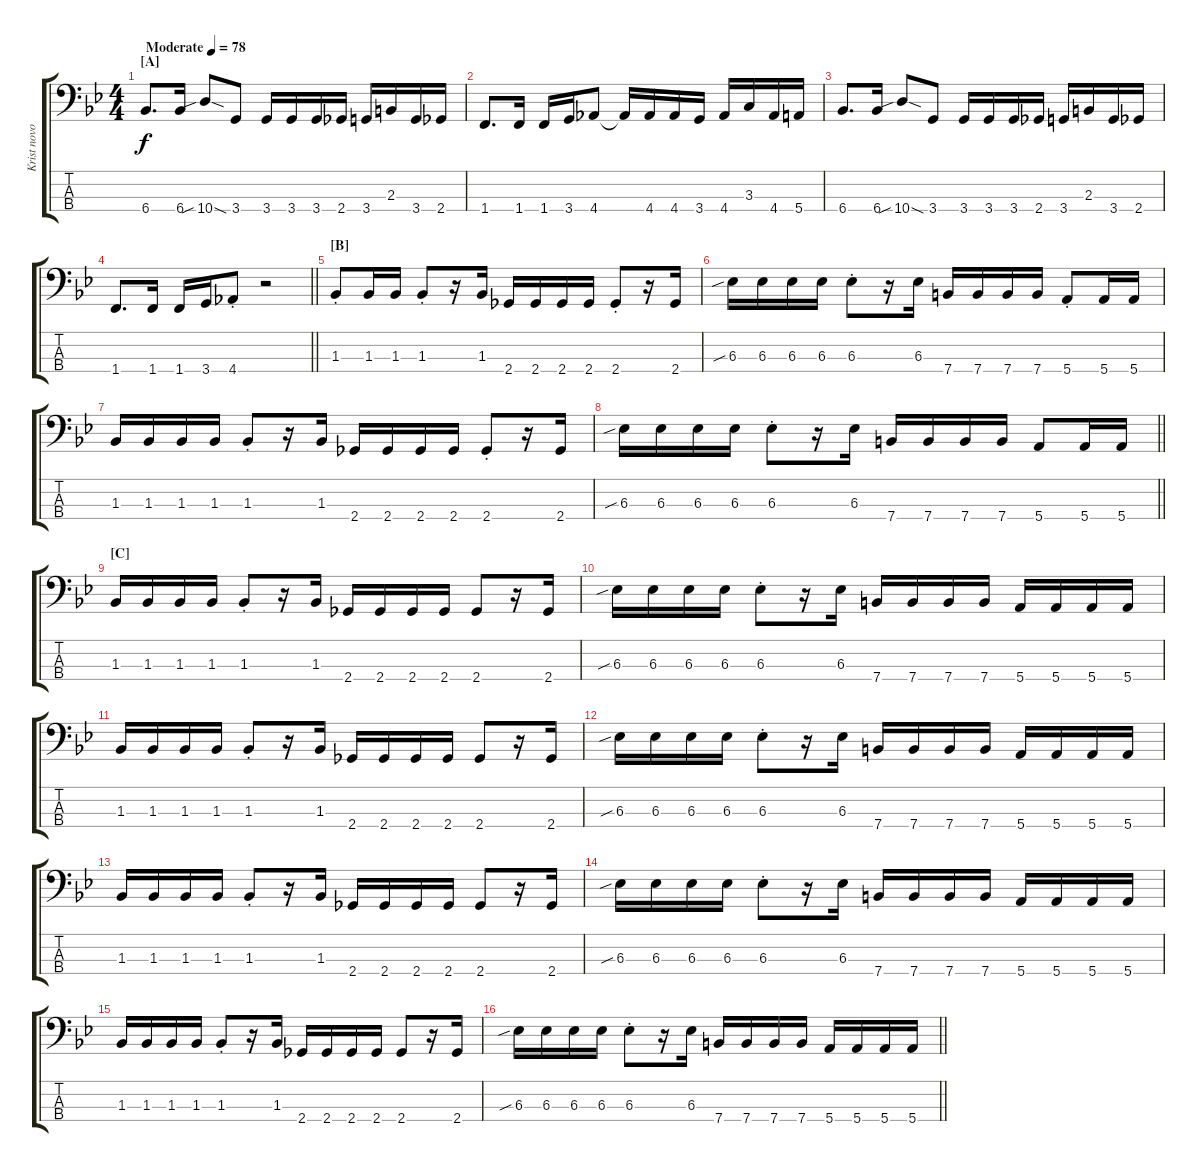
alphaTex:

\track ("Krist novoselic" "Krist novo") {instrument electricbasspick}
\staff {score tabs}
\tuning (G2 D2 A1 E1) {hide}
\ts (4 4)
\section ("" "[A]")
\tempo (78 "Moderate")
\clef f4
\ks bb
6.4.8{d dy f instrument electricbasspick} 6.4.16 10.4{sib sod}.8 3.4.8 3.4.16 3.4.16 3.4.16 2.4.16 3.4.16 2.3.16 3.4.16 2.4.16 |
1.4.8{d} 1.4.16 1.4.16 3.4.16 4.4.8 4.4{t}.16 4.4.16 4.4.16 3.4.16 4.4.16 3.3.16 4.4.16 5.4.16 |
6.4.8{d} 6.4.16 10.4{sib sod}.8 3.4.8 3.4.16 3.4.16 3.4.16 2.4.16 3.4.16 2.3.16 3.4.16 2.4.16 |
\barLineRight lightlight
1.4.8{d} 1.4.16 1.4.16 3.4.16 4.4{st}.8 r.2 |
\section ("" "[B]")
1.3{st}.8 1.3.16 1.3.16 1.3{st}.8 r.16 1.3.16 2.4.16 2.4.16 2.4.16 2.4.16 2.4{st}.8 r.16 2.4.16 |
6.3{sib}.16 6.3.16 6.3.16 6.3.16 6.3{st}.8 r.16 6.3.16 7.4.16 7.4.16 7.4.16 7.4.16 5.4{st}.8 5.4.16 5.4.16 |
1.3.16 1.3.16 1.3.16 1.3.16 1.3{st}.8 r.16 1.3.16 2.4.16 2.4.16 2.4.16 2.4.16 2.4{st}.8 r.16 2.4.16 |
\barLineRight lightlight
6.3{sib}.16 6.3.16 6.3.16 6.3.16 6.3{st}.8 r.16 6.3.16 7.4.16 7.4.16 7.4.16 7.4.16 5.4.8 5.4.16 5.4.16 |
\section ("" "[C]")
1.3.16 1.3.16 1.3.16 1.3.16 1.3{st}.8 r.16 1.3.16 2.4.16 2.4.16 2.4.16 2.4.16 2.4.8 r.16 2.4.16 |
6.3{sib}.16 6.3.16 6.3.16 6.3.16 6.3{st}.8 r.16 6.3.16 7.4.16 7.4.16 7.4.16 7.4.16 5.4.16 5.4.16 5.4.16 5.4.16 |
1.3.16 1.3.16 1.3.16 1.3.16 1.3{st}.8 r.16 1.3.16 2.4.16 2.4.16 2.4.16 2.4.16 2.4.8 r.16 2.4.16 |
6.3{sib}.16 6.3.16 6.3.16 6.3.16 6.3{st}.8 r.16 6.3.16 7.4.16 7.4.16 7.4.16 7.4.16 5.4.16 5.4.16 5.4.16 5.4.16 |
1.3.16 1.3.16 1.3.16 1.3.16 1.3{st}.8 r.16 1.3.16 2.4.16 2.4.16 2.4.16 2.4.16 2.4.8 r.16 2.4.16 |
6.3{sib}.16 6.3.16 6.3.16 6.3.16 6.3{st}.8 r.16 6.3.16 7.4.16 7.4.16 7.4.16 7.4.16 5.4.16 5.4.16 5.4.16 5.4.16 |
1.3.16 1.3.16 1.3.16 1.3.16 1.3{st}.8 r.16 1.3.16 2.4.16 2.4.16 2.4.16 2.4.16 2.4.8 r.16 2.4.16 |
\barLineRight lightlight
6.3{sib}.16 6.3.16 6.3.16 6.3.16 6.3{st}.8 r.16 6.3.16 7.4.16 7.4.16 7.4.16 7.4.16 5.4.16 5.4.16 5.4.16 5.4.16
